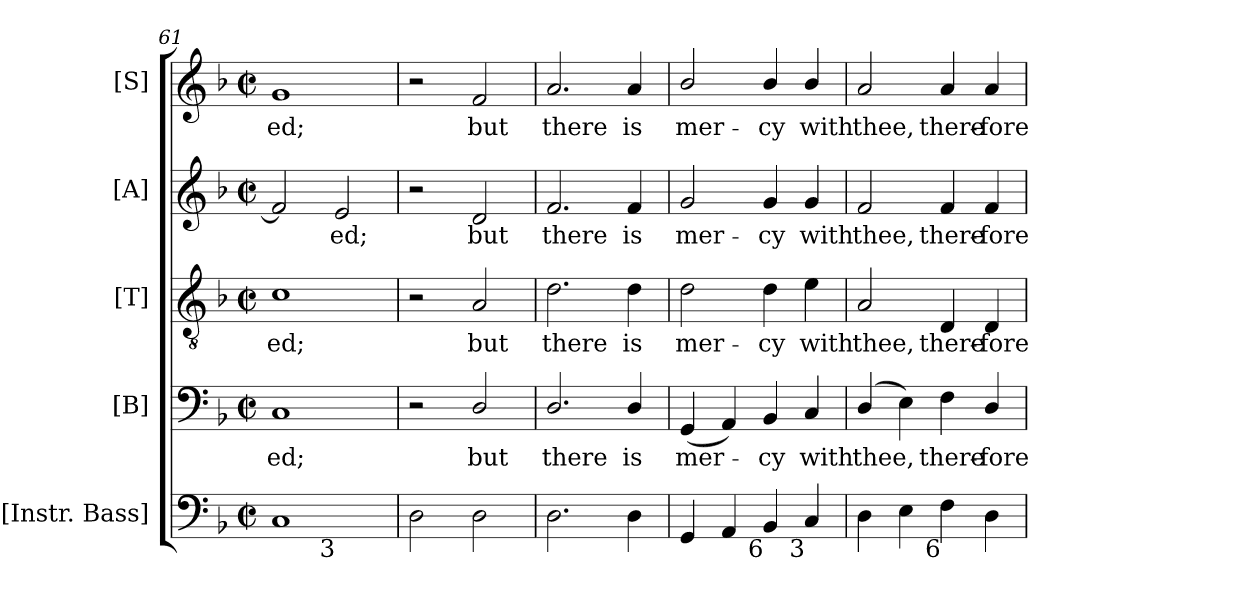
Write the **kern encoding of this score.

**kern	**kern	**text	**kern	**text	**kern	**text	**kern	**text
*part5	*part4	*part4	*part3	*part3	*part2	*part2	*part1	*part1
*staff5	*staff4	*staff4	*staff3	*staff3	*staff2	*staff2	*staff1	*staff1
*I"[Instr. Bass]	*I"[B]	*	*I"[T]	*	*I"[A]	*	*I"[S]	*
*I'[Instr. Bass]	*I'[B]	*	*I'[T]	*	*I'[A]	*	*I'[S]	*
!!LO:LB:g=z
*clefF4	*clefF4	*	*clefGv2	*	*clefG2	*	*clefG2	*
*	*	*	*ITrd7c12	*	*	*	*	*
*k[b-]	*k[b-]	*	*k[b-]	*	*k[b-]	*	*k[b-]	*
*d:	*d:	*	*d:	*	*d:	*	*d:	*
*M2/2	*M2/2	*	*M2/2	*	*M2/2	*	*M2/2	*
*met(c|)	*met(c|)	*	*met(c|)	*	*met(c|)	*	*met(c|)	*
=61	=61	=61	=61	=61	=61	=61	=61	=61
!	!	!LO:LY:b:color=#000000	!	!	!	!	!	!
!	!	!	!	!LO:LY:b:color=#000000	!	!	!	!
!LO:TX:b:rj:t=4	!	!	!	!	!	!	!	!
!	!	!	!	!	!	!	!	!LO:LY:b:color=#000000
*^	*	*	*	*	*	*	*	*
1Ci	2ryy	1Ci	-ed;	1Ci	-ed;	2fi/]	.	1gi	-ed;
!	!LO:TX:b:rj:t=3	!	!	!	!	!	!	!	!
!	!	!	!	!	!	!	!LO:LY:b:color=#000000	!	!
.	2ryy	.	.	.	.	2ei/	-ed;	.	.
*v	*v	*	*	*	*	*	*	*	*
=62	=62	=62	=62	=62	=62	=62	=62	=62
2Di\	2r	.	2r	.	2r	.	2r	.
!	!	!LO:LY:b:color=#000000	!	!	!	!	!	!
!	!	!	!	!LO:LY:b:color=#000000	!	!	!	!
!	!	!	!	!	!	!LO:LY:b:color=#000000	!	!
!	!	!	!	!	!	!	!	!LO:LY:b:color=#000000
2Di\	2Di/	but	2AAi/	but	2di/	but	2fi/	but
=63	=63	=63	=63	=63	=63	=63	=63	=63
!	!	!LO:LY:b:color=#000000	!	!	!	!	!	!
!	!	!	!	!LO:LY:b:color=#000000	!	!	!	!
!	!	!	!	!	!	!LO:LY:b:color=#000000	!	!
!	!	!	!	!	!	!	!	!LO:LY:b:color=#000000
2.Di\	2.Di/	there	2.Di\	there	2.fi/	there	2.ai/	there
!	!	!LO:LY:b:color=#000000	!	!	!	!	!	!
!	!	!	!	!LO:LY:b:color=#000000	!	!	!	!
!	!	!	!	!	!	!LO:LY:b:color=#000000	!	!
!	!	!	!	!	!	!	!	!LO:LY:b:color=#000000
4Di\	4Di/	is	4Di\	is	4fi/	is	4ai/	is
=64	=64	=64	=64	=64	=64	=64	=64	=64
!	!	!LO:LY:b:color=#000000	!	!	!	!	!	!
!	!	!	!	!LO:LY:b:color=#000000	!	!	!	!
!	!	!	!	!	!	!LO:LY:b:color=#000000	!	!
!	!	!	!	!	!	!	!	!LO:LY:b:color=#000000
4GGi/	(4GGi/	mer-	2Di\	mer-	2gi/	mer-	2b-i/	mer-
4AAi/	4AAi/)	.	.	.	.	.	.	.
!	!	!LO:LY:b:color=#000000	!	!	!	!	!	!
!	!	!	!	!LO:LY:b:color=#000000	!	!	!	!
!	!	!	!	!	!	!LO:LY:b:color=#000000	!	!
!LO:TX:b:rj:t=6	!	!	!	!	!	!	!	!
!	!	!	!	!	!	!	!	!LO:LY:b:color=#000000
4BB-i/	4BB-i/	-cy	4Di\	-cy	4gi/	-cy	4b-i/	-cy
!	!	!LO:LY:b:color=#000000	!	!	!	!	!	!
!	!	!	!	!LO:LY:b:color=#000000	!	!	!	!
!	!	!	!	!	!	!LO:LY:b:color=#000000	!	!
!LO:TX:b:rj:t=3	!	!	!	!	!	!	!	!
!	!	!	!	!	!	!	!	!LO:LY:b:color=#000000
4Ci/	4Ci/	with	4Ei\	with	4gi/	with	4b-i/	with
=65	=65	=65	=65	=65	=65	=65	=65	=65
!	!	!LO:LY:b:color=#000000	!	!	!	!	!	!
!	!	!	!	!LO:LY:b:color=#000000	!	!	!	!
!	!	!	!	!	!	!LO:LY:b:color=#000000	!	!
!	!	!	!	!	!	!	!	!LO:LY:b:color=#000000
4Di\	(4Di/	thee,	2AAi/	thee,	2fi/	thee,	2ai/	thee,
4Ei\	4Ei\)	.	.	.	.	.	.	.
!	!	!LO:LY:b:color=#000000	!	!	!	!	!	!
!	!	!	!	!LO:LY:b:color=#000000	!	!	!	!
!	!	!	!	!	!	!LO:LY:b:color=#000000	!	!
!LO:TX:b:rj:t=6	!	!	!	!	!	!	!	!
!	!	!	!	!	!	!	!	!LO:LY:b:color=#000000
4Fi\	4Fi\	there-	4DDi/	there-	4fi/	there-	4ai/	there-
!	!	!LO:LY:b:color=#000000	!	!	!	!	!	!
!	!	!	!	!LO:LY:b:color=#000000	!	!	!	!
!	!	!	!	!	!	!LO:LY:b:color=#000000	!	!
!	!	!	!	!	!	!	!	!LO:LY:b:color=#000000
4Di\	4Di/	-fore	4DDi/	-fore	4fi/	-fore	4ai/	-fore
=	=	=	=	=	=	=	=	=
*-	*-	*-	*-	*-	*-	*-	*-	*-
